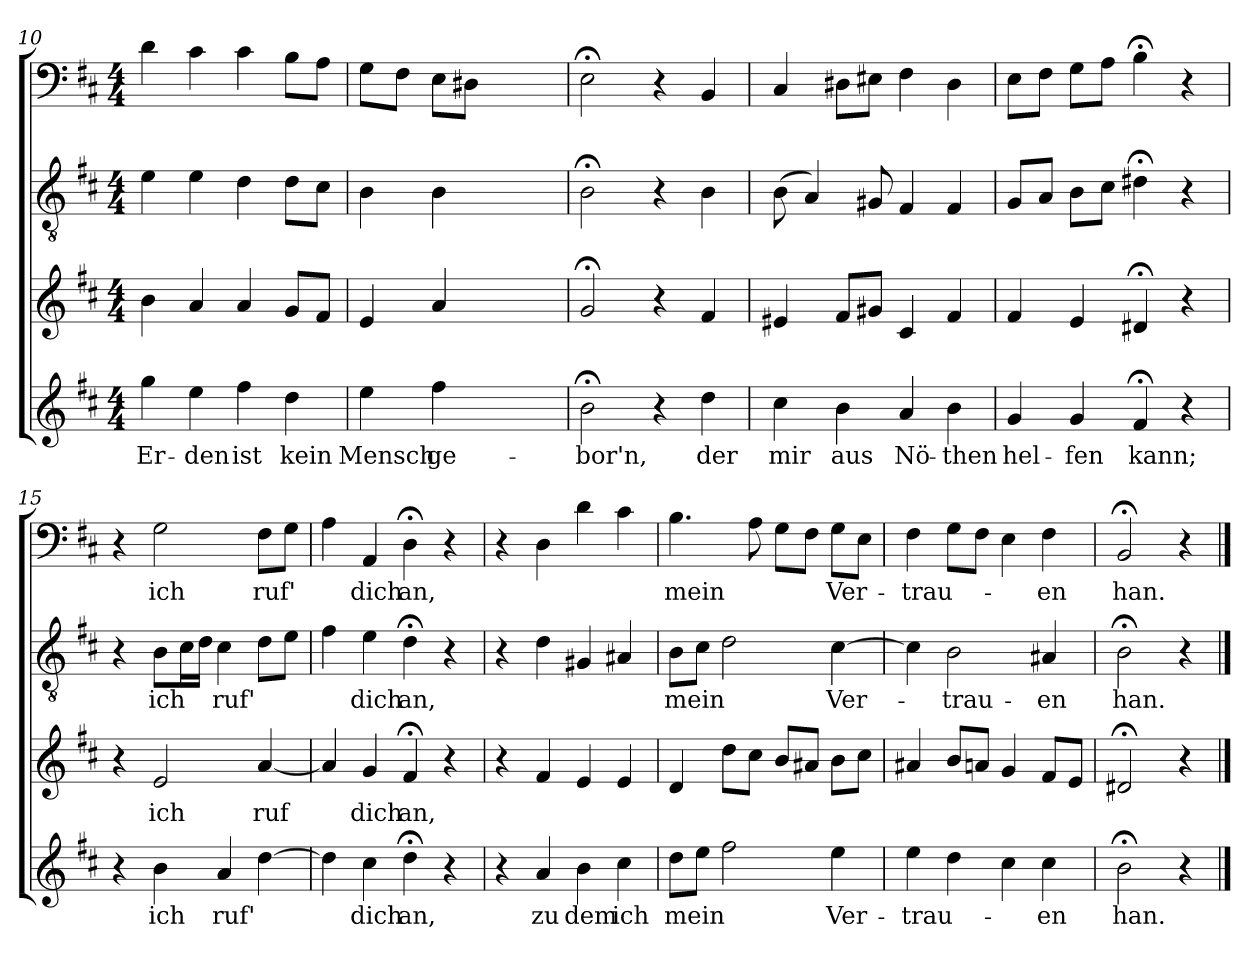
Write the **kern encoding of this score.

**kern	**text	**kern	**text	**kern	**text	**kern	**text
*part4	*part4	*part3	*part3	*part2	*part2	*part1	*part1
*staff4	*staff4	*staff3	*staff3	*staff2	*staff2	*staff1	*staff1
*clefG2	*	*clefG2	*	*clefGv2	*	*clefF4	*
*k[f#c#]	*	*k[f#c#]	*	*k[f#c#]	*	*k[f#c#]	*
*b:	*	*b:	*	*b:	*	*b:	*
*M4/4	*	*M4/4	*	*M4/4	*	*M4/4	*
=10	=10	=10	=10	=10	=10	=10	=10
4gg\	Er-	4b\	.	4e\	.	4d\	.
4ee\	-den	4a/	.	4e\	.	4c#\	.
4ff#\	ist	4a/	.	4d\	.	4c#\	.
4dd\	kein	8g/L	.	8d\L	.	8B\L	.
.	.	8f#/J	.	8c#\J	.	8A\J	.
=11	=11	=11	=11	=11	=11	=11	=11
4ee\	Mensch	4e/	.	4B\	.	8G\L	.
.	.	.	.	.	.	8F#\J	.
4ff#\	ge-	4a/	.	4B\	.	8E\L	.
.	.	.	.	.	.	8D#X\J	.
2ryy	.	2ryy	.	2ryy	.	2ryy	.
=12	=12	=12	=12	=12	=12	=12	=12
2b;<\	-bor'n,	2g;</	.	2B;<\	.	2E;<\	.
4r	.	4r	.	4r	.	4r	.
4dd\	der	4f#/	.	4B\	.	4BB/	.
=13	=13	=13	=13	=13	=13	=13	=13
4cc#\	mir	4e#X/	.	(8B\	.	4C#/	.
.	.	.	.	4A/)	.	.	.
4b\	aus	8f#/L	.	.	.	8D#X\L	.
.	.	8g#X/J	.	8G#X/	.	8E#X\J	.
4a/	Nö-	4c#/	.	4F#/	.	4F#\	.
4b\	-then	4f#/	.	4F#/	.	4D#\	.
=14	=14	=14	=14	=14	=14	=14	=14
4g/	hel-	4f#/	.	8G/L	.	8E\L	.
.	.	.	.	8A/J	.	8F#\J	.
4g/	-fen	4e/	.	8B\L	.	8G\L	.
.	.	.	.	8c#\J	.	8A\J	.
4f#;</	kann;	4d#X;</	.	4d#X;<\	.	4B;<\	.
4r	.	4r	.	4r	.	4r	.
=15	=15	=15	=15	=15	=15	=15	=15
4r	.	4r	.	4r	.	4r	.
4b\	ich	2e/	ich	8B\L	ich	2G\	ich
.	.	.	.	16c#\L	.	.	.
.	.	.	.	16d\JJ	.	.	.
4a/	ruf'	.	.	4c#\	ruf'	.	.
[4dd\	.	[4a/	ruf	8d\L	.	8F#\L	ruf'
.	.	.	.	8e\J	.	8G\J	.
=16	=16	=16	=16	=16	=16	=16	=16
4dd\]	.	4a/]	.	4f#\	.	4A\	.
4cc#\	dich	4g/	dich	4e\	dich	4AA/	dich
4dd;<\	an,	4f#;</	an,	4d;<\	an,	4D;<\	an,
4r	.	4r	.	4r	.	4r	.
=17	=17	=17	=17	=17	=17	=17	=17
4r	.	4r	.	4r	.	4r	.
4a/	zu	4f#/	.	4d\	.	4D\	.
4b\	dem	4e/	.	4G#X/	.	4d\	.
4cc#\	ich	4e/	.	4A#X/	.	4c#\	.
=18	=18	=18	=18	=18	=18	=18	=18
8dd\L	mein	4d/	.	8B\L	mein	4.B\	mein
8ee\J	.	.	.	8c#\J	.	.	.
2ff#\	.	8dd\L	.	2d\	.	.	.
.	.	8cc#\J	.	.	.	8A\	.
.	.	8b/L	.	.	.	8G\L	.
.	.	8a#X/J	.	.	.	8F#\J	.
4ee\	Ver-	8b\L	.	[4c#\	Ver-	8G\L	Ver-
.	.	8cc#\J	.	.	.	8E\J	.
=19	=19	=19	=19	=19	=19	=19	=19
4ee\	-trau-	4a#X/	.	4c#\]	.	4F#\	-trau-
4dd\	.	8b/L	.	2B\	-trau-	8G\L	.
.	.	8an/J	.	.	.	8F#\J	.
4cc#\	.	4g/	.	.	.	4E\	.
4cc#\	-en	8f#/L	.	4A#X/	-en	4F#\	-en
.	.	8e/J	.	.	.	.	.
=20	=20	=20	=20	=20	=20	=20	=20
2b;<\	han.	2d#X;</	.	2B;<\	han.	2BB;</	han.
4r	.	4r	.	4r	.	4r	.
==	==	==	==	==	==	==	==
*-	*-	*-	*-	*-	*-	*-	*-
